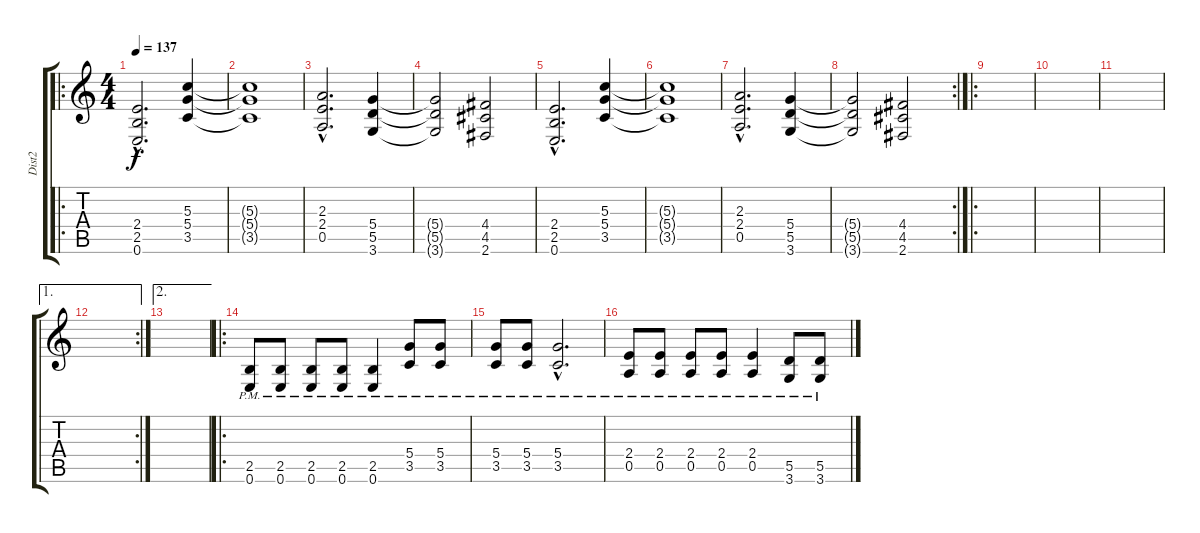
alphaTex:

\track ("Dist2" "Dist2") {instrument distortionguitar}
\staff {score tabs}
\tuning (E4 B3 G3 D3 A2 E2) {hide}
\ro
\ts (4 4)
\tempo 137
\clef g2
\ks c
(2.4{hac} 2.5{hac} 0.6{hac}).2{d dy f} (5.3 5.4 3.5).4 |
(5.3{t} 5.4{t} 3.5{t}).1 |
(2.3{hac} 2.4{hac} 0.5{hac}).2{d} (5.4 5.5 3.6).4 |
(5.4{t} 5.5{t} 3.6{t}).2 (4.4 4.5 2.6).2 |
(2.4{hac} 2.5{hac} 0.6{hac}).2{d} (5.3 5.4 3.5).4 |
(5.3{t} 5.4{t} 3.5{t}).1 |
(2.3{hac} 2.4{hac} 0.5{hac}).2{d} (5.4 5.5 3.6).4 |
\rc 2
(5.4{t} 5.5{t} 3.6{t}).2 (4.4 4.5 2.6).2 |
\ro
|
|
|
\ae 1
\rc 2
|
\ae 2
|
\ro
(2.5{pm} 0.6{pm}).8 (2.5{pm} 0.6{pm}).8 (2.5{pm} 0.6{pm}).8 (2.5{pm} 0.6{pm}).8 (2.5{pm} 0.6{pm}).4 (5.4{pm} 3.5{pm}).8 (5.4{pm} 3.5{pm}).8 |
(5.4{pm} 3.5{pm}).8 (5.4{pm} 3.5{pm}).8 (5.4{hac pm} 3.5{hac pm}).2{d} |
(2.4{pm} 0.5{pm}).8 (2.4{pm} 0.5{pm}).8 (2.4{pm} 0.5{pm}).8 (2.4{pm} 0.5{pm}).8 (2.4{pm} 0.5{pm}).4 (5.5{pm} 3.6{pm}).8 (5.5{pm} 3.6{pm}).8
